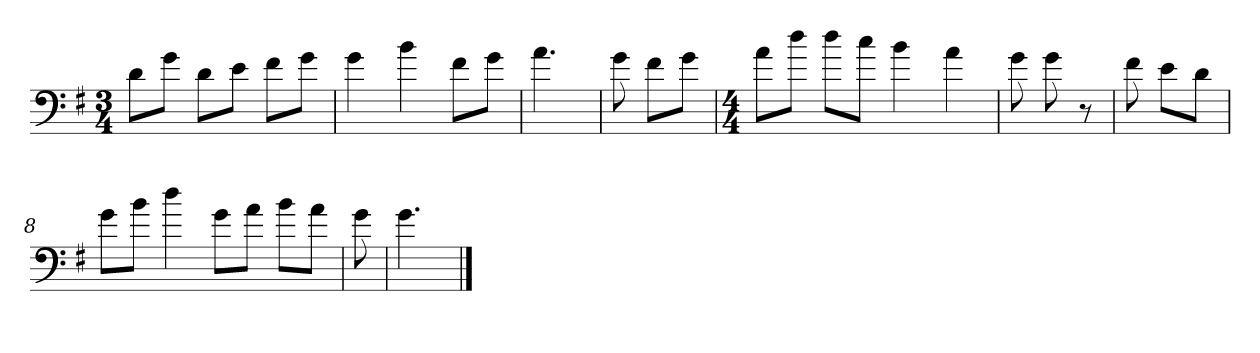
**kern
*part1
*staff1
*clefF4
*k[f#]
*G:
*M3/4
=
8d\L
8g\J
8d\L
8e\J
8f#\L
8g\J
=2
4g
4b
8f#\L
8g\J
=3
4.a
=4
8g
8f#\L
8g\J
=5
*M4/4
8a\L
8dd\J
8dd\L
8cc\J
4b
4a
=6
8g
8g
8r
=7
8f#
8e\L
8d\J
=8
8g\L
8b\J
4dd
8g\L
8a\J
8b\L
8a\J
=9y
8g
=10
4.g
==
*-
